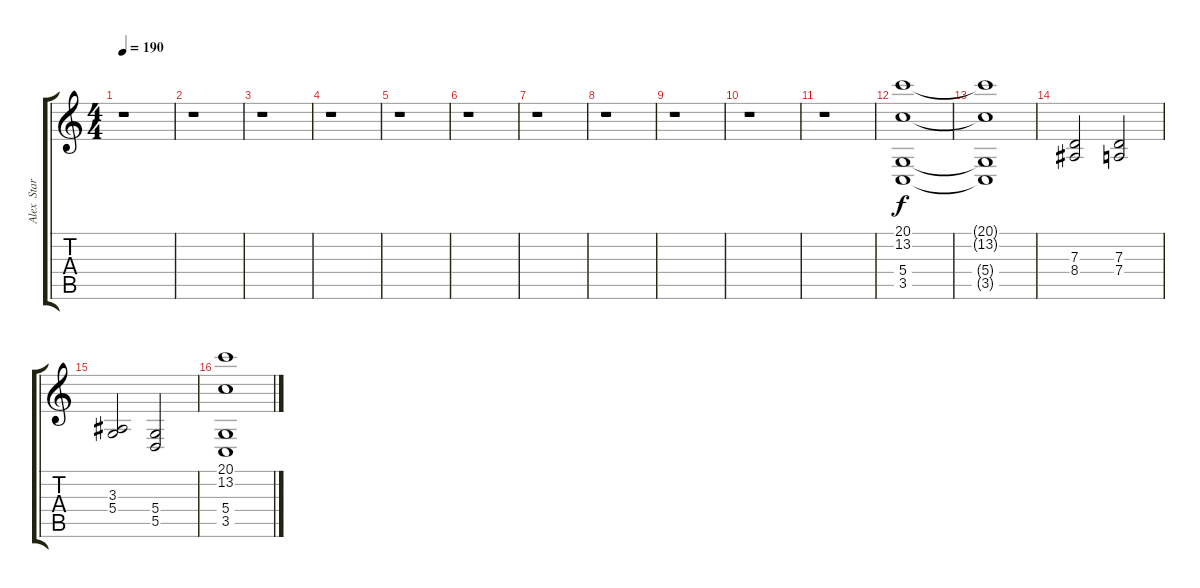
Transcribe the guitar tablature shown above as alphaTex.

\track ("Alex  Staropoli 1" "Alex  Star") {instrument orchestrahit}
\staff {score tabs}
\tuning (E4 B3 G3 D3 A2 E2) {hide}
\ts (4 4)
\tempo 190
\clef g2
\ks c
r.1{dy fff} |
r.1 |
r.1 |
r.1 |
r.1 |
r.1 |
r.1 |
r.1 |
r.1 |
r.1 |
r.1 |
(20.1 13.2 5.4 3.5).1{dy f instrument stringensemble1} |
(20.1{t} 13.2{t} 5.4{t} 3.5{t}).1 |
(7.3 8.4).2 (7.3 7.4).2 |
(3.3 5.4).2 (5.4 5.5).2 |
(20.1 13.2 5.4 3.5).1
